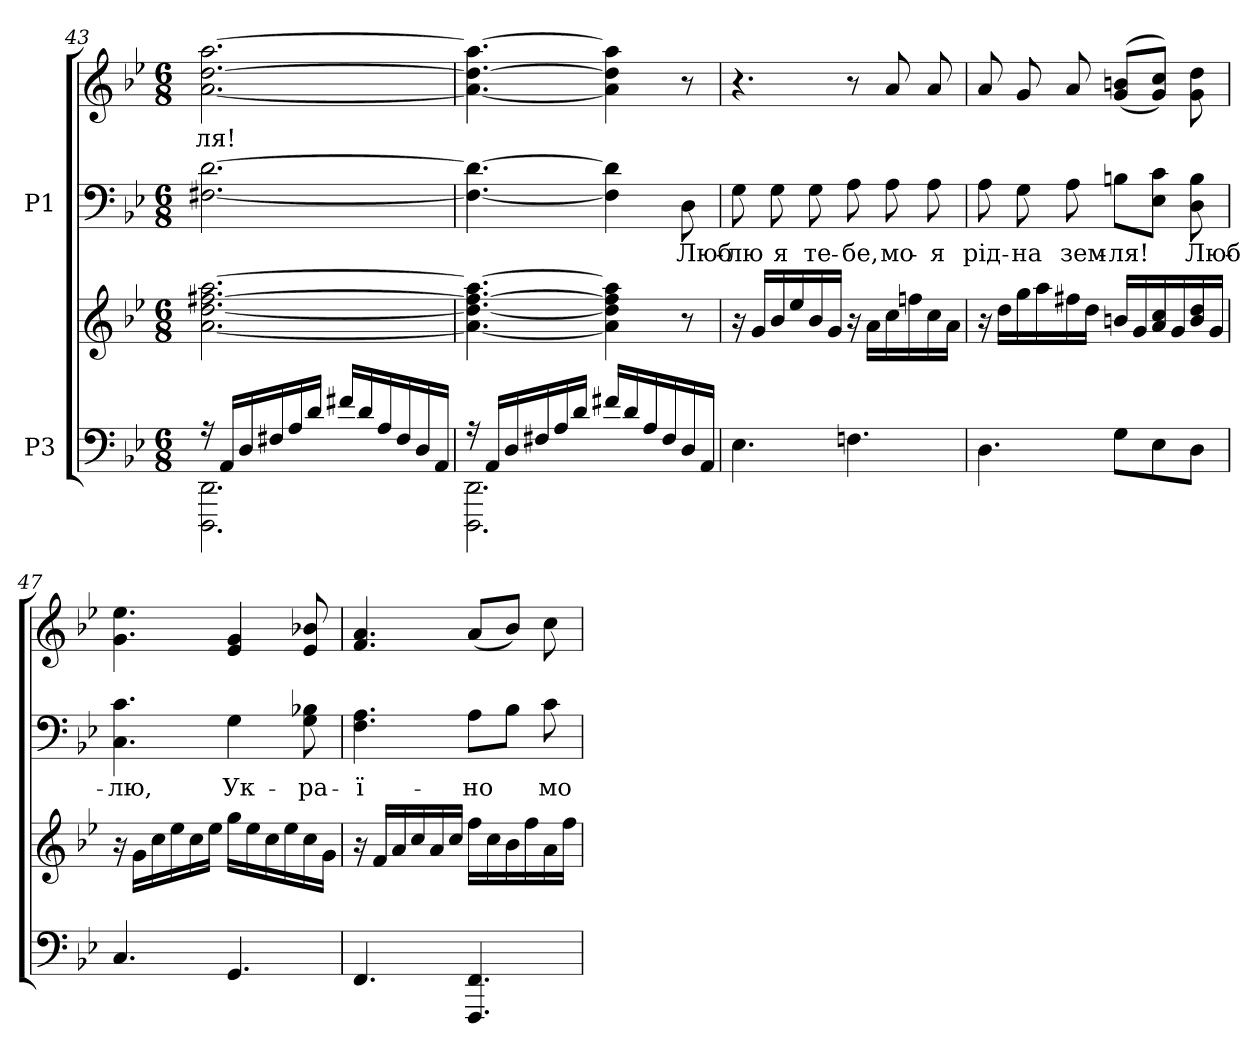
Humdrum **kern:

**kern	**kern	**kern	**text	**kern	**text
*part2	*part2	*part1	*part1	*part1	*part1
*staff4	*staff3	*staff2	*staff2	*staff1	*staff1
*I"P3	*	*I"P1	*	*	*
*clefF4	*clefG2	*clefF4	*	*clefG2	*
*k[b-e-]	*k[b-e-]	*k[b-e-]	*	*k[b-e-]	*
*g:	*g:	*g:	*	*g:	*
*M6/8	*M6/8	*M6/8	*	*M6/8	*
=43	=43	=43	=43	=43	=43
*^	*	*	*	*	*
!	!	!	!	!	!	!LO:LY:b:color=#000000
16r	2.DDDi\ 2.DDi	[<2.ai\ [<2.ddi [>2.ff#Xi [>2.aai	[<2.F#Xi\ [>2.di	.	[<2.ai\ [>2.ddi [>2.aai	-ля!
16AAi/LL	.	.	.	.	.	.
16Di/	.	.	.	.	.	.
16F#Xi/	.	.	.	.	.	.
16Ai/	.	.	.	.	.	.
16di/JJ	.	.	.	.	.	.
16f#Xi/LL	.	.	.	.	.	.
16di/	.	.	.	.	.	.
16Ai/	.	.	.	.	.	.
16F#i/	.	.	.	.	.	.
16Di/	.	.	.	.	.	.
16AAi/JJ	.	.	.	.	.	.
=44	=44	=44	=44	=44	=44	=44
16r	2.DDDi\ 2.DDi	4.ai\_< 4.ddi_< 4.ff#i_> 4.aai_>	4.F#i\_< 4.di_>	.	4.ai\_< 4.ddi_> 4.aai_>	.
16AAi/LL	.	.	.	.	.	.
16Di/	.	.	.	.	.	.
16F#Xi/	.	.	.	.	.	.
16Ai/	.	.	.	.	.	.
16di/JJ	.	.	.	.	.	.
16f#Xi/LL	.	4ai\] 4ddi] 4ff#i] 4aai]	4F#i\] 4di]	.	4ai\] 4ddi] 4aai]	.
16di/	.	.	.	.	.	.
16Ai/	.	.	.	.	.	.
16F#i/	.	.	.	.	.	.
!	!	!	!	!LO:LY:a:color=#000000	!	!
16Di/	.	8r	8Di\	Люб-	8r	.
16AAi/JJ	.	.	.	.	.	.
*v	*v	*	*	*	*	*
!!LO:PB:g=z
=45	=45	=45	=45	=45	=45
!	!	!	!LO:LY:a:color=#000000	!	!
4.E-i\	16r	8Gi\	-лю	4.r	.
.	16gi/LL	.	.	.	.
!	!	!	!LO:LY:a:color=#000000	!	!
.	16b-i/	8Gi\	я	.	.
.	16ee-i/	.	.	.	.
!	!	!	!LO:LY:a:color=#000000	!	!
.	16b-i/	8Gi\	те-	.	.
.	16gi/JJ	.	.	.	.
!	!	!	!LO:LY:a:color=#000000	!	!
4.Fni\	16r	8Ai\	-бе,	8r	.
.	16ai\LL	.	.	.	.
!	!	!	!LO:LY:a:color=#000000	!	!
.	16cci\	8Ai\	мо-	8ai/	.
.	16ffni\	.	.	.	.
!	!	!	!LO:LY:a:color=#000000	!	!
.	16cci\	8Ai\	-я	8ai/	.
.	16ai\JJ	.	.	.	.
=46	=46	=46	=46	=46	=46
!	!	!	!LO:LY:a:color=#000000	!	!
4.Di\	16r	8Ai\	рід-	8ai/	.
.	16ddi\LL	.	.	.	.
!	!	!	!LO:LY:a:color=#000000	!	!
.	16ggi\	8Gi\	-на	8gi/	.
.	16aai\	.	.	.	.
!	!	!	!LO:LY:a:color=#000000	!	!
.	16ff#Xi\	8Ai\	зем-	8ai/	.
.	16ddi\JJ	.	.	.	.
!	!	!	!LO:LY:a:color=#000000	!	!
8Gi\L	16bni/LL	8Bni\L	-ля!	((8gi/ 8bniL	.
.	16gi/	.	.	.	.
8E-i\	16ai/ 16cci	8E-i\ 8ciJ	.	8gi/ 8cciJ))	.
.	16gi/	.	.	.	.
!	!	!	!LO:LY:a:color=#000000	!	!
8Di\J	16bi/ 16ddi	8Di\ 8Bi	Люб-	8gi\ 8ddi	.
.	16gi/JJ	.	.	.	.
=47	=47	=47	=47	=47	=47
!	!	!	!LO:LY:a:color=#000000	!	!
4.Ci/	16r	4.Ci\ 4.ci	-лю,	4.gi\ 4.ee-i	.
.	16gi\LL	.	.	.	.
.	16cci\	.	.	.	.
.	16ee-i\	.	.	.	.
.	16cci\	.	.	.	.
.	16ee-i\JJ	.	.	.	.
!	!	!	!LO:LY:a:color=#000000	!	!
4.GGi/	16ggi\LL	4Gi\	Ук-	4e-i/ 4gi	.
.	16ee-i\	.	.	.	.
.	16cci\	.	.	.	.
.	16ee-i\	.	.	.	.
!	!	!	!LO:LY:a:color=#000000	!	!
.	16cci\	8Gi\ 8B-Xi	-ра-	8e-i/ 8b-Xi	.
.	16gi\JJ	.	.	.	.
=48	=48	=48	=48	=48	=48
!	!	!	!LO:LY:a:color=#000000	!	!
4.FFi/	16r	4.Fi\ 4.Ai	-ї-	4.fi/ 4.ai	.
.	16fi/LL	.	.	.	.
.	16ai/	.	.	.	.
.	16cci/	.	.	.	.
.	16ai/	.	.	.	.
.	16cci/JJ	.	.	.	.
!	!	!	!LO:LY:a:color=#000000	!	!
4.FFFi/ 4.FFi	16ffi\LL	8Ai\L	-но	(8ai/L	.
.	16cci\	.	.	.	.
.	16b-i\	8B-i\J	.	8b-i/J)	.
.	16ffi\	.	.	.	.
!	!	!	!LO:LY:a:color=#000000	!	!
.	16ai\	8ci\	мо-	8cci\	.
.	16ffi\JJ	.	.	.	.
=	=	=	=	=	=
*-	*-	*-	*-	*-	*-
